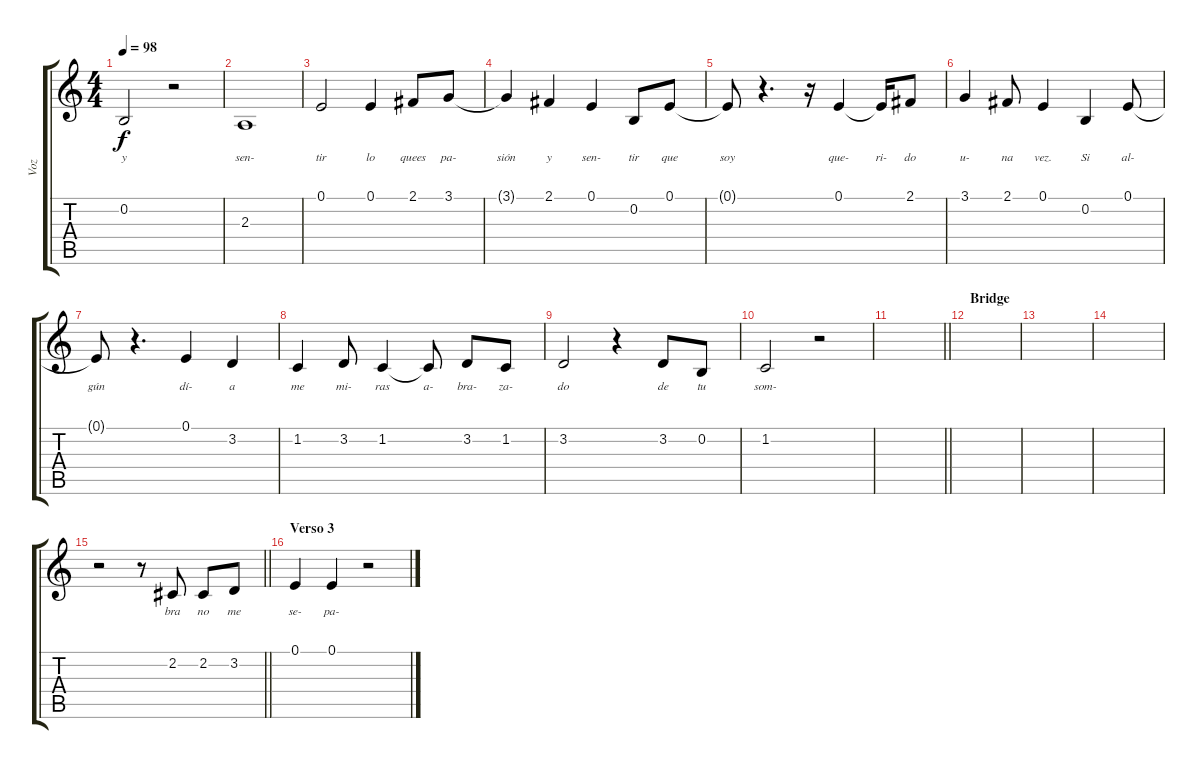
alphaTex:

\track ("Voz" "Voz") {instrument lead6voice}
\staff {score tabs}
\tuning (E4 B3 G3 D3 A2 E2) {hide}
\ts (4 4)
\tempo 98
\clef g2
\ks c
0.2.2{lyrics (0 "y") lyrics (1 "") lyrics (2 "") lyrics (3 "") lyrics (4 "") dy f} r.2 |
2.3.1{lyrics (0 "sen-") lyrics (1 "") lyrics (2 "") lyrics (3 "") lyrics (4 "")} |
0.1.2{lyrics (0 "tir") lyrics (1 "") lyrics (2 "") lyrics (3 "") lyrics (4 "")} 0.1.4{lyrics (0 "lo") lyrics (1 "") lyrics (2 "") lyrics (3 "") lyrics (4 "")} 2.1.8{lyrics (0 "quees") lyrics (1 "") lyrics (2 "") lyrics (3 "") lyrics (4 "")} 3.1.8{lyrics (0 "pa-") lyrics (1 "") lyrics (2 "") lyrics (3 "") lyrics (4 "")} |
3.1{t}.4{lyrics (0 "sión") lyrics (1 "") lyrics (2 "") lyrics (3 "") lyrics (4 "")} 2.1.4{lyrics (0 "y") lyrics (1 "") lyrics (2 "") lyrics (3 "") lyrics (4 "")} 0.1.4{lyrics (0 "sen-") lyrics (1 "") lyrics (2 "") lyrics (3 "") lyrics (4 "")} 0.2.8{lyrics (0 "tir") lyrics (1 "") lyrics (2 "") lyrics (3 "") lyrics (4 "")} 0.1.8{lyrics (0 "que") lyrics (1 "") lyrics (2 "") lyrics (3 "") lyrics (4 "")} |
0.1{t}.8{lyrics (0 "soy") lyrics (1 "") lyrics (2 "") lyrics (3 "") lyrics (4 "")} r.4{d} r.16 0.1.4{lyrics (0 "que-") lyrics (1 "") lyrics (2 "") lyrics (3 "") lyrics (4 "")} 0.1{t}.16{lyrics (0 "ri-") lyrics (1 "") lyrics (2 "") lyrics (3 "") lyrics (4 "")} 2.1.8{lyrics (0 "do") lyrics (1 "") lyrics (2 "") lyrics (3 "") lyrics (4 "")} |
3.1.4{lyrics (0 "u-") lyrics (1 "") lyrics (2 "") lyrics (3 "") lyrics (4 "")} 2.1.8{lyrics (0 "na") lyrics (1 "") lyrics (2 "") lyrics (3 "") lyrics (4 "")} 0.1.4{lyrics (0 "vez.") lyrics (1 "") lyrics (2 "") lyrics (3 "") lyrics (4 "")} 0.2.4{lyrics (0 "Si") lyrics (1 "") lyrics (2 "") lyrics (3 "") lyrics (4 "")} 0.1.8{lyrics (0 "al-") lyrics (1 "") lyrics (2 "") lyrics (3 "") lyrics (4 "")} |
0.1{t}.8{lyrics (0 "gún") lyrics (1 "") lyrics (2 "") lyrics (3 "") lyrics (4 "")} r.4{d} 0.1.4{lyrics (0 "dí-") lyrics (1 "") lyrics (2 "") lyrics (3 "") lyrics (4 "")} 3.2.4{lyrics (0 "a") lyrics (1 "") lyrics (2 "") lyrics (3 "") lyrics (4 "")} |
1.2.4{lyrics (0 "me") lyrics (1 "") lyrics (2 "") lyrics (3 "") lyrics (4 "")} 3.2.8{lyrics (0 "mi-") lyrics (1 "") lyrics (2 "") lyrics (3 "") lyrics (4 "")} 1.2.4{lyrics (0 "ras") lyrics (1 "") lyrics (2 "") lyrics (3 "") lyrics (4 "")} 1.2{t}.8{lyrics (0 "a-") lyrics (1 "") lyrics (2 "") lyrics (3 "") lyrics (4 "")} 3.2.8{lyrics (0 "bra-") lyrics (1 "") lyrics (2 "") lyrics (3 "") lyrics (4 "")} 1.2.8{lyrics (0 "za-") lyrics (1 "") lyrics (2 "") lyrics (3 "") lyrics (4 "")} |
3.2.2{lyrics (0 "do") lyrics (1 "") lyrics (2 "") lyrics (3 "") lyrics (4 "")} r.4 3.2.8{lyrics (0 "de") lyrics (1 "") lyrics (2 "") lyrics (3 "") lyrics (4 "")} 0.2.8{lyrics (0 "tu") lyrics (1 "") lyrics (2 "") lyrics (3 "") lyrics (4 "")} |
1.2.2{lyrics (0 "som-") lyrics (1 "") lyrics (2 "") lyrics (3 "") lyrics (4 "")} r.2 |
\barLineRight lightlight
|
\section ("" "Bridge")
|
|
|
\barLineRight lightlight
r.2 r.8 2.2.8{lyrics (0 "bra") lyrics (1 "") lyrics (2 "") lyrics (3 "") lyrics (4 "")} 2.2.8{lyrics (0 "no") lyrics (1 "") lyrics (2 "") lyrics (3 "") lyrics (4 "")} 3.2.8{lyrics (0 "me") lyrics (1 "") lyrics (2 "") lyrics (3 "") lyrics (4 "")} |
\section ("" "Verso 3")
0.1.4{lyrics (0 "se-") lyrics (1 "") lyrics (2 "") lyrics (3 "") lyrics (4 "")} 0.1.4{lyrics (0 "pa-") lyrics (1 "") lyrics (2 "") lyrics (3 "") lyrics (4 "")} r.2
